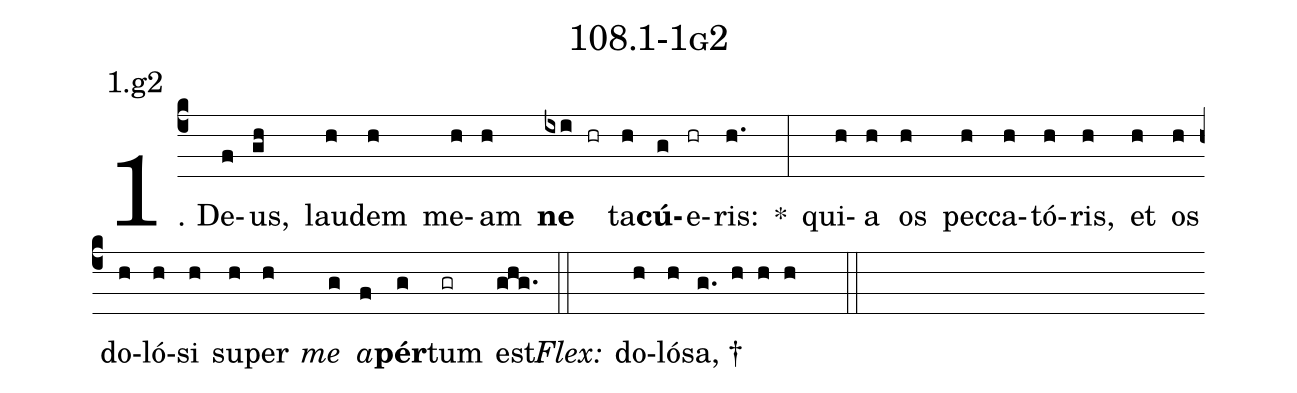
name: 108.1-1g2;
annotation: 1.g2;
%%
(c4)1. De(f)us,(gh) lau(h)dem(h) me(h)am(h) <b>ne</b>(ixi hr) ta(h)<b>cú</b>(g)e(hr)ris:(h.) *(:) qui(h)a(h) os(h) pec(h)ca(h)tó(h)ris,(h) et(h) os(h) do(h)ló(h)si(h) su(h)per(h) <i>me</i>(g) <i>a</i>(f)<b>pér</b>(g)tum(gr) est.(ghg.) (::)
<i>Flex:</i>()  do(h)ló(h)sa, †(g. h h h  ::)
